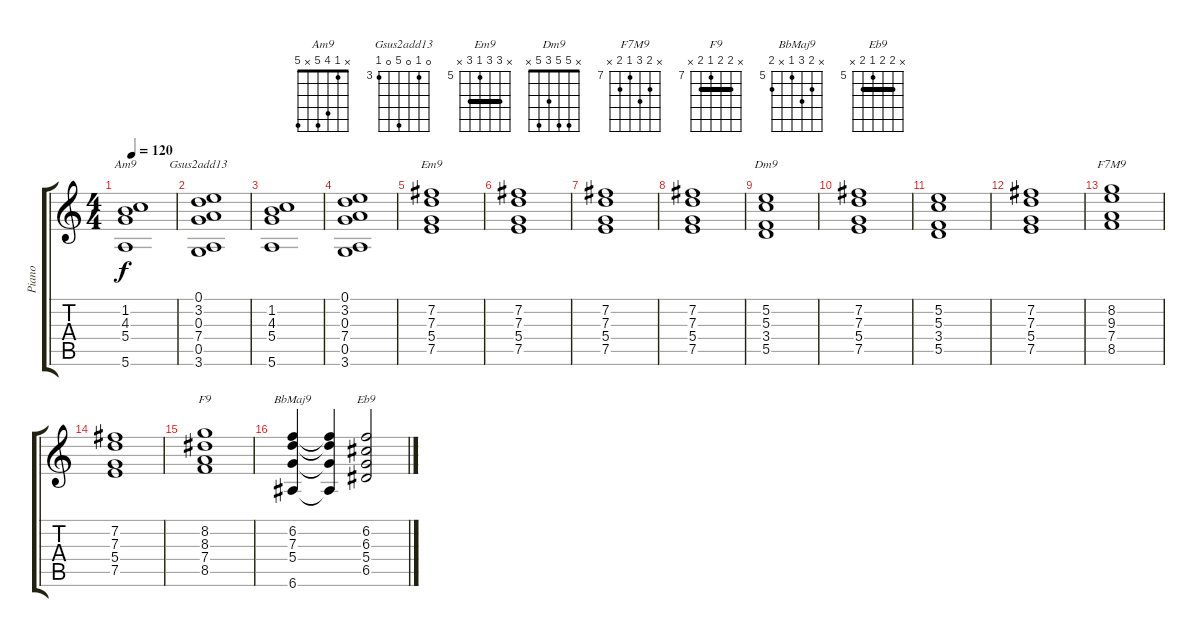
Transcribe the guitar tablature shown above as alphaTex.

\track ("Piano" "Piano") {instrument acousticguitarsteel}
\staff {score tabs}
\tuning (E4 B3 G3 D3 A2 E2) {hide}
\chord ("Am9" x 1 4 5 x 5)
\chord ("Gsus2add13" 0 3 0 7 0 3) {firstfret 3}
\chord ("Em9" x 7 7 5 7 x) {firstfret 5 barre 7}
\chord ("Dm9" x 5 5 3 5 x)
\chord ("F7M9" x 8 9 7 8 x) {firstfret 7}
\chord ("F9" x 8 8 7 8 x) {firstfret 7 barre 8}
\chord ("BbMaj9" x 6 7 5 x 6) {firstfret 5}
\chord ("Eb9" x 6 6 5 6 x) {firstfret 5 barre 6}
\ts (4 4)
\tempo 120
\clef g2
\ks c
(1.2 4.3 5.4 5.6).1{ch "Am9" dy f} |
(0.1 3.2 0.3 7.4 0.5 3.6).1{ch "Gsus2add13"} |
(1.2 4.3 5.4 5.6).1 |
(0.1 3.2 0.3 7.4 0.5 3.6).1 |
(7.2 7.3 5.4 7.5).1{ch "Em9"} |
(7.2 7.3 5.4 7.5).1 |
(7.2 7.3 5.4 7.5).1 |
(7.2 7.3 5.4 7.5).1 |
(5.2 5.3 3.4 5.5).1{ch "Dm9"} |
(7.2 7.3 5.4 7.5).1 |
(5.2 5.3 3.4 5.5).1 |
(7.2 7.3 5.4 7.5).1 |
(8.2 9.3 7.4 8.5).1{ch "F7M9"} |
(7.2 7.3 5.4 7.5).1 |
(8.2 8.3 7.4 8.5).1{ch "F9"} |
(6.2 7.3 5.4 6.6).4{ch "BbMaj9"} (6.2{t} 7.3{t} 5.4{t} 6.6{t}).4 (6.2 6.3 5.4 6.5).2{ch "Eb9"}
